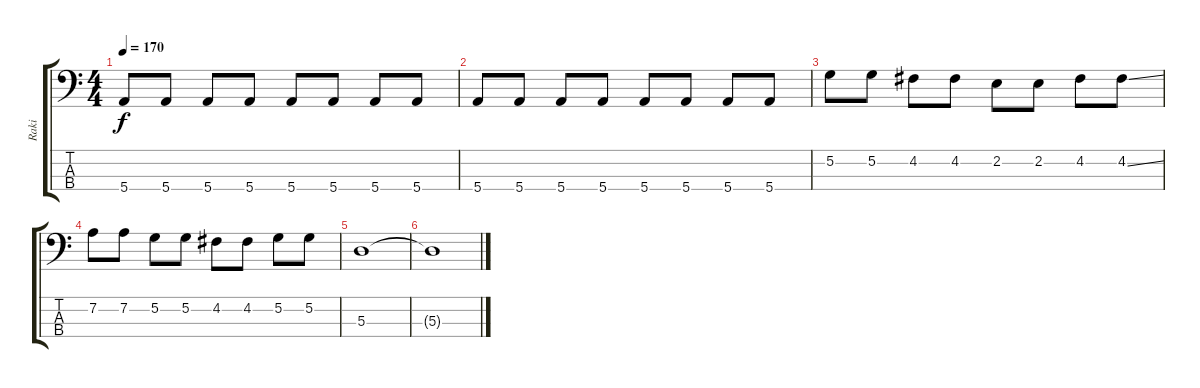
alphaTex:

\track ("Raki" "Raki") {instrument electricbassfinger}
\staff {score tabs}
\tuning (G2 D2 A1 E1) {hide}
\ts (4 4)
\tempo 170
\clef f4
\ks c
5.4.8{dy f} 5.4.8 5.4.8 5.4.8 5.4.8 5.4.8 5.4.8 5.4.8 |
5.4.8 5.4.8 5.4.8 5.4.8 5.4.8 5.4.8 5.4.8 5.4.8 |
5.2.8 5.2.8 4.2.8 4.2.8 2.2.8 2.2.8 4.2.8 4.2{ss}.8 |
7.2.8 7.2.8 5.2.8 5.2.8 4.2.8 4.2.8 5.2.8 5.2.8 |
5.3.1 |
5.3{t}.1
